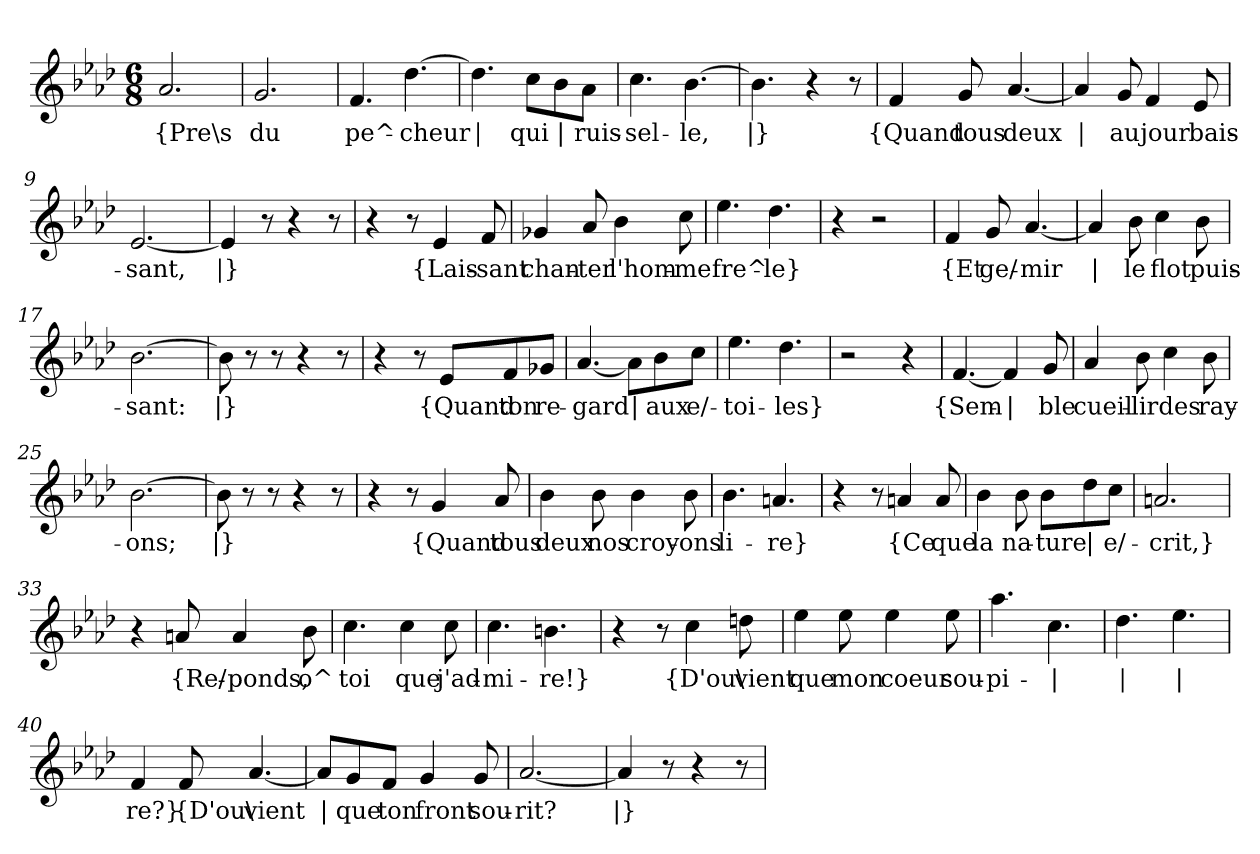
**kern	**text
*part1	*part1
*staff1	*staff1
*clefG2	*
*k[b-e-a-d-]	*
*M6/8	*
=1	=1
!	!LO:LY:b
2.a-/	{Pre\s
=2	=2
!	!LO:LY:b
2.g/	du
=3	=3
!	!LO:LY:b
4.f/	pe^-
!	!LO:LY:b
[4.dd-\	-cheur
=4	=4
!	!LO:LY:b
4.dd-\]	|
!	!LO:LY:b
8cc\L	qui
!	!LO:LY:b
8b-\	|
!	!LO:LY:b
8a-\J	ruis-
=5	=5
!	!LO:LY:b
4.cc\	-sel-
!	!LO:LY:b
[4.b-\	-le,
=6	=6
!	!LO:LY:b
4.b-\]	|}
4r	.
8r	.
=7	=7
!	!LO:LY:b
4f/	{Quand
!	!LO:LY:b
8g/	tous
!	!LO:LY:b
[4.a-/	deux
=8	=8
!	!LO:LY:b
4a-/]	|
!	!LO:LY:b
8g/	au
!	!LO:LY:b
4f/	jour
!	!LO:LY:b
8e-/	bais-
!!LO:LB:g=z
=9	=9
!	!LO:LY:b
[2.e-/	-sant,
=10	=10
!	!LO:LY:b
4e-/]	|}
8r	.
4r	.
8r	.
=11	=11
4r	.
8r	.
!	!LO:LY:b
4e-/	{Lais-
!	!LO:LY:b
8f/	-sant
=12	=12
!	!LO:LY:b
4g-X/	chan-
!	!LO:LY:b
8a-/	-ter
!	!LO:LY:b
4b-\	l'hom-
!	!LO:LY:b
8cc\	-me
=13	=13
!	!LO:LY:b
4.ee-\	fre^-
!	!LO:LY:b
4.dd-\	-le}
=14	=14
4r	.
2r	.
=15	=15
!	!LO:LY:b
4f/	{Et
!	!LO:LY:b
8g/	ge/-
!	!LO:LY:b
[4.a-/	-mir
=16	=16
!	!LO:LY:b
4a-/]	|
!	!LO:LY:b
8b-\	le
!	!LO:LY:b
4cc\	flot
!	!LO:LY:b
8b-\	puis-
!!LO:LB:g=z
=17	=17
!	!LO:LY:b
[2.b-\	-sant:
=18	=18
!	!LO:LY:b
8b-\]	|}
8r	.
8r	.
4r	.
8r	.
=19	=19
4r	.
8r	.
!	!LO:LY:b
8e-/L	{Quand
!	!LO:LY:b
8f/	ton
!	!LO:LY:b
8g-X/J	re-
=20	=20
!	!LO:LY:b
[4.a-/	-gard
!	!LO:LY:b
8a-\L]	|
!	!LO:LY:b
8b-\	aux
!	!LO:LY:b
8cc\J	e/-
=21	=21
!	!LO:LY:b
4.ee-\	-toi-
!	!LO:LY:b
4.dd-\	-les}
=22	=22
2r	.
4r	.
=23	=23
!	!LO:LY:b
[4.f/	{Sem-
!	!LO:LY:b
4f/]	|
!	!LO:LY:b
8g/	-ble
=24	=24
!	!LO:LY:b
4a-/	cueil-
!	!LO:LY:b
8b-\	-lir
!	!LO:LY:b
4cc\	des
!	!LO:LY:b
8b-\	ray-
!!LO:LB:g=z
=25	=25
!	!LO:LY:b
[2.b-\	-ons;
=26	=26
!	!LO:LY:b
8b-\]	|}
8r	.
8r	.
4r	.
8r	.
=27	=27
4r	.
8r	.
!	!LO:LY:b
4g/	{Quand
!	!LO:LY:b
8a-/	tous
=28	=28
!	!LO:LY:b
4b-\	deux
!	!LO:LY:b
8b-\	nos
!	!LO:LY:b
4b-\	croy-
!	!LO:LY:b
8b-\	-ons
=29	=29
!	!LO:LY:b
4.b-\	li-
!	!LO:LY:b
4.an/	-re}
=30	=30
4r	.
8r	.
!	!LO:LY:b
4an/	{Ce
!	!LO:LY:b
8a/	que
=31	=31
!	!LO:LY:b
4b-\	la
!	!LO:LY:b
8b-\	na-
!	!LO:LY:b
8b-\L	-ture
!	!LO:LY:b
8dd-\	|
!	!LO:LY:b
8cc\J	e/-
=32	=32
!	!LO:LY:b
2.an/	-crit,}
!!LO:LB:g=z
=33	=33
4r	.
!	!LO:LY:b
8an/	{Re/-
!	!LO:LY:b
4a/	-ponds,
!	!LO:LY:b
8b-\	o^
=34	=34
!	!LO:LY:b
4.cc\	toi
!	!LO:LY:b
4cc\	que
!	!LO:LY:b
8cc\	j'ad-
=35	=35
!	!LO:LY:b
4.cc\	-mi-
!	!LO:LY:b
4.bn\	-re!}
=36	=36
4r	.
8r	.
!	!LO:LY:b
4cc\	{D'ou\
!	!LO:LY:b
8ddn\	vient
=37	=37
!	!LO:LY:b
4ee-\	que
!	!LO:LY:b
8ee-\	mon
!	!LO:LY:b
4ee-\	coeur
!	!LO:LY:b
8ee-\	sou-
=38	=38
!	!LO:LY:b
4.aa-\	-pi-
!	!LO:LY:b
4.cc\	|
=39	=39
!	!LO:LY:b
4.dd-\	|
!	!LO:LY:b
4.ee-\	|
!!LO:LB:g=z
=40	=40
!	!LO:LY:b
4f/	-re?}
!	!LO:LY:b
8f/	{D'ou\
!	!LO:LY:b
[4.a-/	vient
=41	=41
!	!LO:LY:b
8a-/L]	|
!	!LO:LY:b
8g/	que
!	!LO:LY:b
8f/J	ton
!	!LO:LY:b
4g/	front
!	!LO:LY:b
8g/	sou-
=42	=42
!	!LO:LY:b
[2.a-/	-rit?
=43	=43
!	!LO:LY:b
4a-/]	|}
8r	.
4r	.
8r	.
=	=
*-	*-
